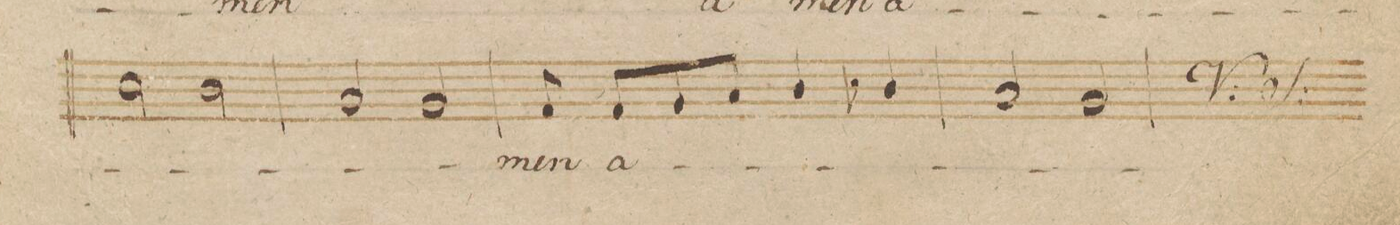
**kern	**text	**dynam
*I"Tenore.	*	*
*clefC4	*	*
*k[b-]	*	*
*met(c)	*	*
*M4/4	*	*
2B-\	.	.
2A\	.	.
=250	=250	=250
2G/	.	.
2F/	.	.
=251	=251	=251
8E/	-men	.
8E/L	-a-	.
8F/	.	.
8G/J	.	.
4A/	.	.
4A-X/	.	.
=252	=252	=252
2G/	.	.
2F/	.	.
=253	=253	=253
*-	*-	*-
